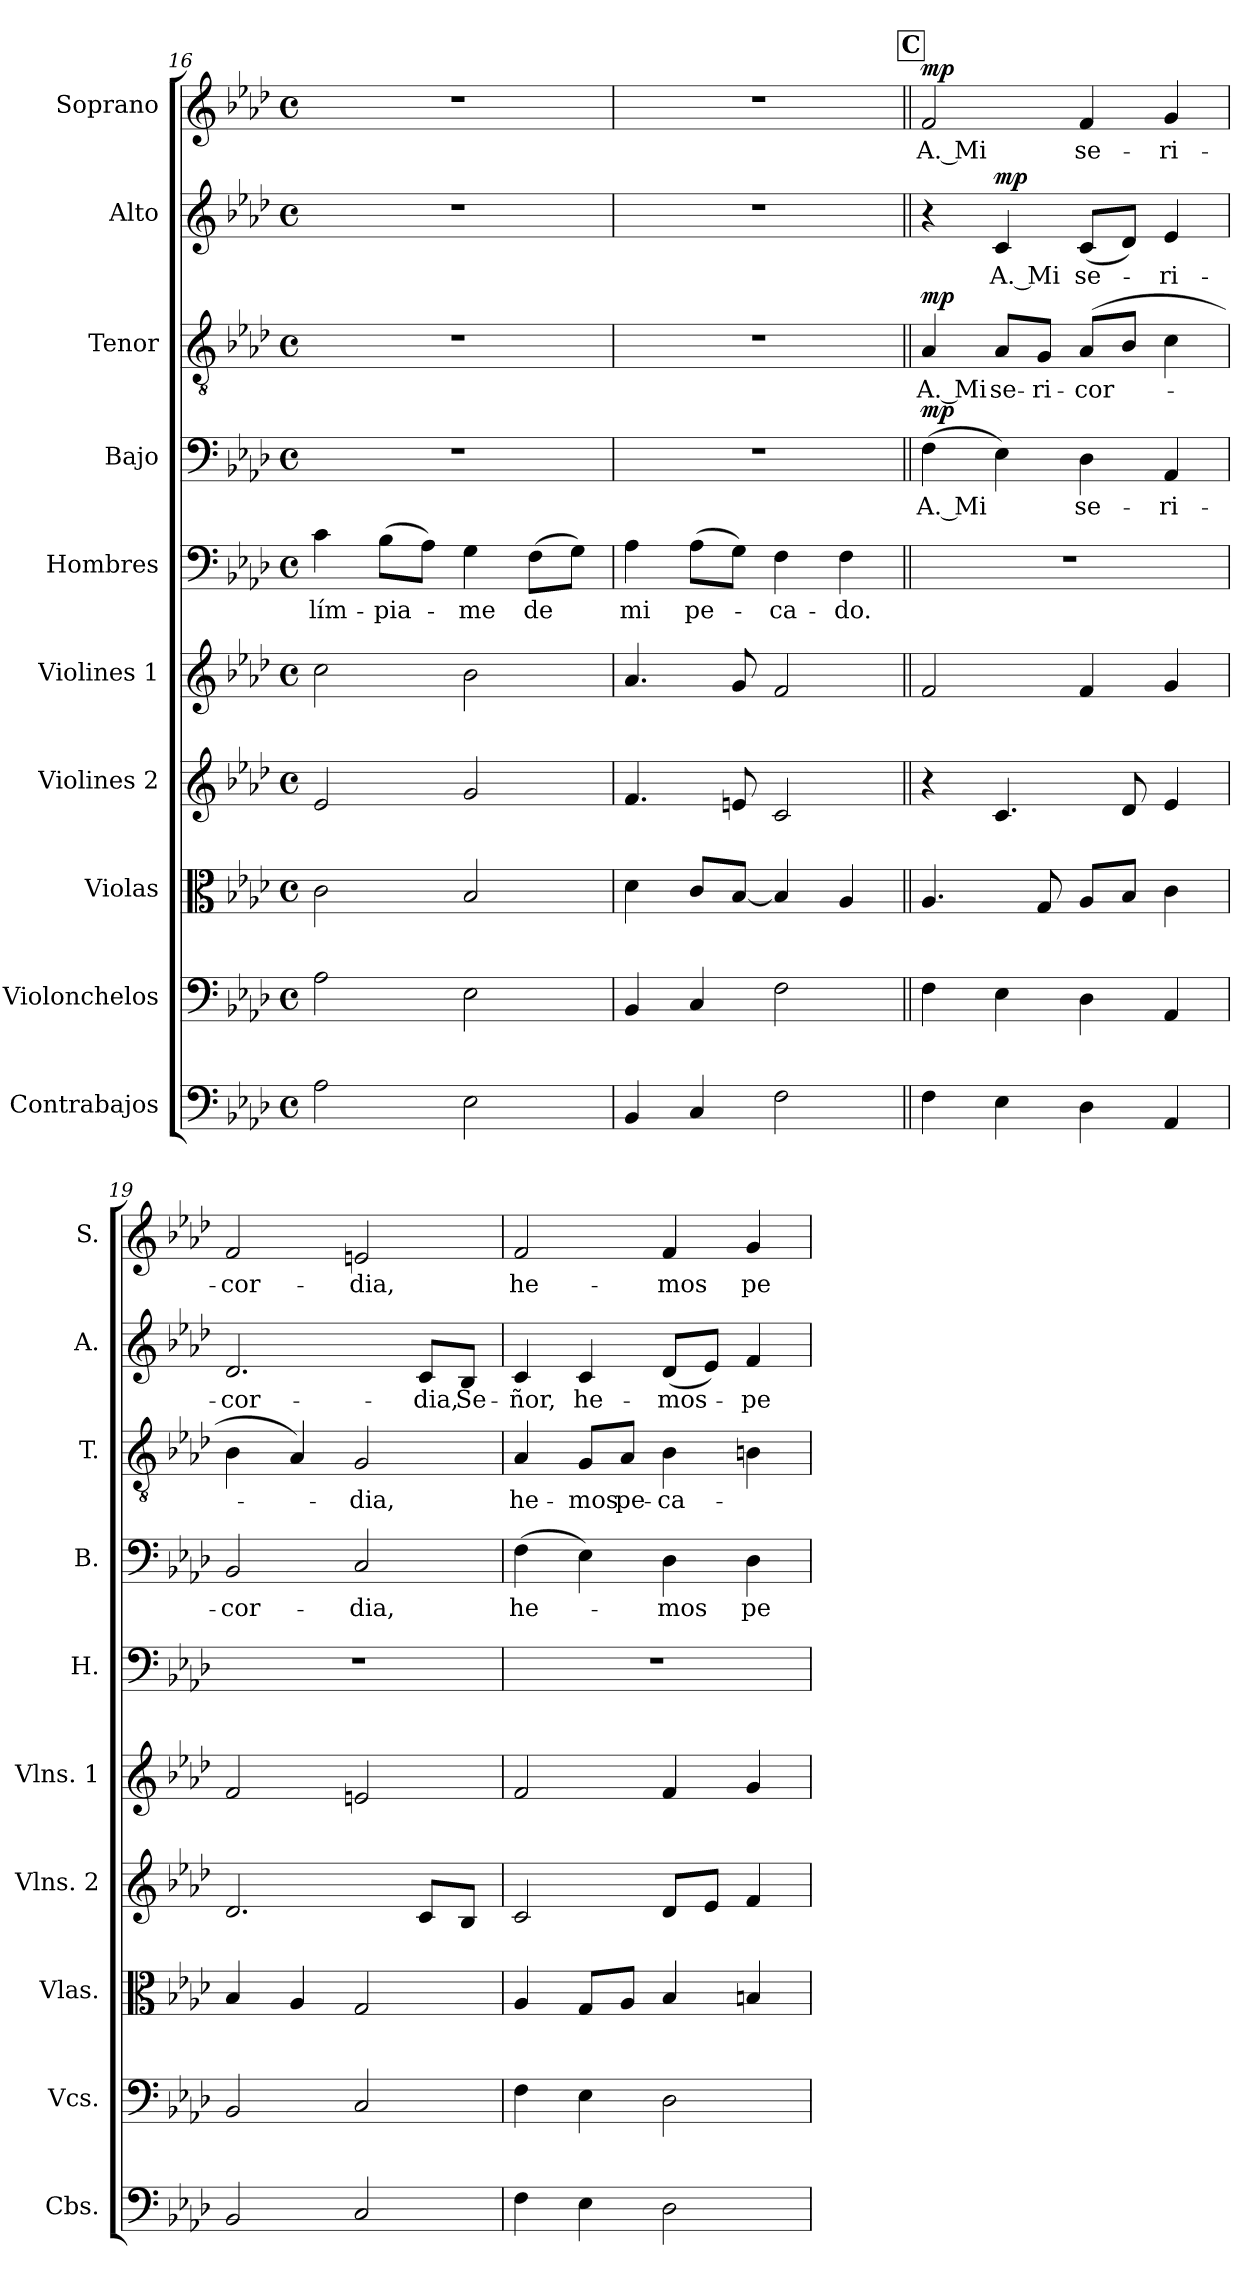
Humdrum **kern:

**kern	**kern	**kern	**kern	**kern	**kern	**text	**kern	**text	**dynam	**kern	**text	**dynam	**kern	**text	**dynam	**kern	**text	**dynam
*part10	*part9	*part8	*part7	*part6	*part5	*part5	*part4	*part4	*part4	*part3	*part3	*part3	*part2	*part2	*part2	*part1	*part1	*part1
*staff10	*staff9	*staff8	*staff7	*staff6	*staff5	*staff5	*staff4	*staff4	*staff4	*staff3	*staff3	*staff3	*staff2	*staff2	*staff2	*staff1	*staff1	*staff1
*I"Contrabajos	*I"Violonchelos	*I"Violas	*I"Violines 2	*I"Violines 1	*I"Hombres	*	*I"Bajo	*	*	*I"Tenor	*	*	*I"Alto	*	*	*I"Soprano	*	*
*I'Cbs.	*I'Vcs.	*I'Vlas.	*I'Vlns. 2	*I'Vlns. 1	*I'H.	*	*I'B.	*	*	*I'T.	*	*	*I'A.	*	*	*I'S.	*	*
*clefF4	*clefF4	*clefC3	*clefG2	*clefG2	*clefF4	*	*clefF4	*	*	*clefGv2	*	*	*clefG2	*	*	*clefG2	*	*
*ITrd7c12	*	*	*	*	*	*	*	*	*	*	*	*	*	*	*	*	*	*
*k[b-e-a-d-]	*k[b-e-a-d-]	*k[b-e-a-d-]	*k[b-e-a-d-]	*k[b-e-a-d-]	*k[b-e-a-d-]	*	*k[b-e-a-d-]	*	*	*k[b-e-a-d-]	*	*	*k[b-e-a-d-]	*	*	*k[b-e-a-d-]	*	*
*M4/4	*M4/4	*M4/4	*M4/4	*M4/4	*M4/4	*	*M4/4	*	*	*M4/4	*	*	*M4/4	*	*	*M4/4	*	*
*met(c)	*met(c)	*met(c)	*met(c)	*met(c)	*met(c)	*	*met(c)	*	*	*met(c)	*	*	*met(c)	*	*	*met(c)	*	*
=16	=16	=16	=16	=16	=16	=16	=16	=16	=16	=16	=16	=16	=16	=16	=16	=16	=16	=16
2AA-\	2A-\	2c\	2e-/	2cc\	4c\	lím-	1r	.	.	1r	.	.	1r	.	.	1r	.	.
.	.	.	.	.	(8B-\L	-pia-	.	.	.	.	.	.	.	.	.	.	.	.
.	.	.	.	.	8A-\J)	.	.	.	.	.	.	.	.	.	.	.	.	.
2EE-\	2E-\	2B-/	2g/	2b-\	4G\	-me	.	.	.	.	.	.	.	.	.	.	.	.
.	.	.	.	.	(8F\L	de	.	.	.	.	.	.	.	.	.	.	.	.
.	.	.	.	.	8G\J)	.	.	.	.	.	.	.	.	.	.	.	.	.
=17	=17	=17	=17	=17	=17	=17	=17	=17	=17	=17	=17	=17	=17	=17	=17	=17	=17	=17
4BBB-/	4BB-/	4d-\	4.f/	4.a-/	4A-\	mi	1r	.	.	1r	.	.	1r	.	.	1r	.	.
4CC/	4C/	8c/L	.	.	(8A-\L	pe-	.	.	.	.	.	.	.	.	.	.	.	.
.	.	[8B-/J	8en/	8g/	8G\J)	.	.	.	.	.	.	.	.	.	.	.	.	.
2FF\	2F\	4B-/]	2c/	2f/	4F\	-ca-	.	.	.	.	.	.	.	.	.	.	.	.
.	.	4A-/	.	.	4F\	-do.	.	.	.	.	.	.	.	.	.	.	.	.
!!LO:REH:place=s1:a:B:fs=14:t=C
=18||	=18||	=18||	=18||	=18||	=18||	=18||	=18||	=18||	=18||	=18||	=18||	=18||	=18||	=18||	=18||	=18||	=18||	=18||
!	!	!	!	!	!	!	!	!	!LO:DY:a	!	!	!LO:DY:a	!	!	!	!	!	!LO:DY:a
4FF\	4F\	4.A-/	4r	2f/	1r	.	(4F\	A. Mi	mp	4A-/	A. Mi	mp	4r	.	.	2f/	A. Mi	mp
!	!	!	!	!	!	!	!	!	!	!	!	!	!	!	!LO:DY:a	!	!	!
4EE-\	4E-\	.	4.c/	.	.	.	4E-\)	.	.	8A-/L	se-	.	4c/	A. Mi	mp	.	.	.
.	.	8G/	.	.	.	.	.	.	.	8G/J	-ri-	.	.	.	.	.	.	.
4DD-\	4D-\	8A-/L	.	4f/	.	.	4D-\	-se-	.	(8A-/L	-cor-	.	(8c/L	-se-	.	4f/	-se-	.
.	.	8B-/J	8d-/	.	.	.	.	.	.	8B-/J	.	.	8d-/J)	.	.	.	.	.
4AAA-/	4AA-/	4c\	4e-/	4g/	.	.	4AA-/	-ri-	.	4c\	.	.	4e-/	-ri-	.	4g/	-ri-	.
=19	=19	=19	=19	=19	=19	=19	=19	=19	=19	=19	=19	=19	=19	=19	=19	=19	=19	=19
2BBB-/	2BB-/	4B-/	2.d-/	2f/	1r	.	2BB-/	-cor-	.	4B-\	.	.	2.d-/	-cor-	.	2f/	-cor-	.
.	.	4A-/	.	.	.	.	.	.	.	4A-/)	.	.	.	.	.	.	.	.
2CC/	2C/	2G/	.	2en/	.	.	2C/	-dia,	.	2G/	-dia,	.	.	.	.	2en/	-dia,	.
.	.	.	8c/L	.	.	.	.	.	.	.	.	.	8c/L	dia,	.	.	.	.
.	.	.	8B-/J	.	.	.	.	.	.	.	.	.	8B-/J	Se-	.	.	.	.
=20	=20	=20	=20	=20	=20	=20	=20	=20	=20	=20	=20	=20	=20	=20	=20	=20	=20	=20
4FF\	4F\	4A-/	2c/	2f/	1r	.	(4F\	he-	.	4A-/	he-	.	4c/	-ñor,	.	2f/	he-	.
4EE-\	4E-\	8G/L	.	.	.	.	4E-\)	.	.	8G/L	-mos	.	4c/	he-	.	.	.	.
.	.	8A-/J	.	.	.	.	.	.	.	8A-/J	pe-	.	.	.	.	.	.	.
2DD-\	2D-\	4B-/	8d-/L	4f/	.	.	4D-\	-mos	.	4B-\	-ca-	.	(8d-/L	-mos-	.	4f/	-mos	.
.	.	.	8e-/J	.	.	.	.	.	.	.	.	.	8e-/J)	.	.	.	.	.
.	.	4Bn/	4f/	4g/	.	.	4D-\	pe-	.	4Bn\	.	.	4f/	-pe-	.	4g/	pe-	.
=	=	=	=	=	=	=	=	=	=	=	=	=	=	=	=	=	=	=
*-	*-	*-	*-	*-	*-	*-	*-	*-	*-	*-	*-	*-	*-	*-	*-	*-	*-	*-
